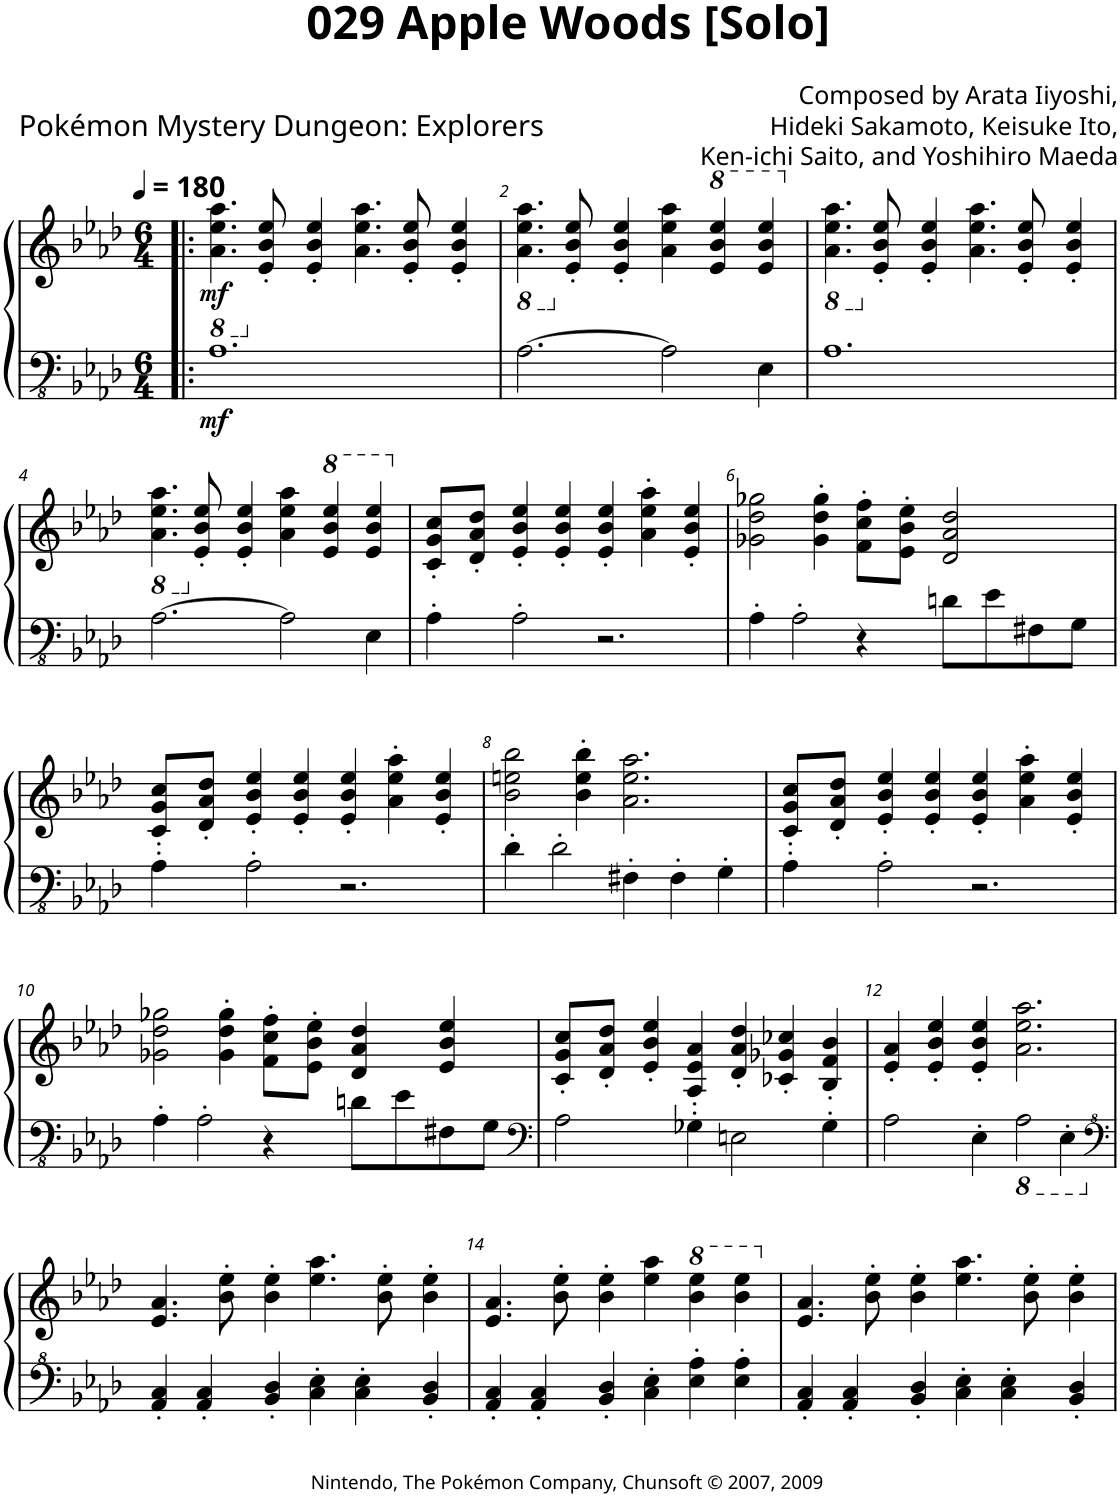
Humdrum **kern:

**kern	**dynam	**kern	**dynam
*part2	*part2	*part1	*part1
*staff2	*staff2	*staff1	*staff1
*I"Piano 2	*	*I"Piano, Right	*
*I'Pno	*	*I'Pno	*
*clefFv4	*	*clefG2	*
*k[b-e-a-d-]	*	*k[b-e-a-d-]	*
*M6/4	*	*M6/4	*
*MM180	*	*MM180	*
*	*	*8ba	*
=1!|:	=1!|:	=1!|:	=1!|:
!	!LO:DY:b	!	!LO:DY:b
1.AA-	mf	4.A-\ 4.e-\ 4.a-\	mf
*	*	*X8ba	*
.	.	8e-/'< 8b-/'< 8ee-/'<	.
.	.	4e-/'< 4b-/'< 4ee-/'<	.
.	.	4.a-\ 4.ee-\ 4.aa-\	.
.	.	8e-/'< 8b-/'< 8ee-/'<	.
.	.	4e-/'< 4b-/'< 4ee-/'<	.
=2	=2	=2	=2
*	*	*8ba	*
[2.AA-\	.	4.A-\ 4.e-\ 4.a-\	.
*	*	*X8ba	*
.	.	8e-/' 8b-/' 8ee-/'	.
.	.	4e-/' 4b-/' 4ee-/'	.
2AA-\]	.	4a-\ 4ee-\ 4aa-\	.
*	*	*8va	*
.	.	4ee-/ 4bb-/ 4eee-/	.
4EE-\	.	4ee-/ 4bb-/ 4eee-/	.
=3	=3	=3	=3
*	*	*X8va	*
*	*	*8ba	*
1.AA-	.	4.A-\ 4.e-\ 4.a-\	.
*	*	*X8ba	*
.	.	8e-/' 8b-/' 8ee-/'	.
.	.	4e-/' 4b-/' 4ee-/'	.
.	.	4.a-\ 4.ee-\ 4.aa-\	.
.	.	8e-/' 8b-/' 8ee-/'	.
.	.	4e-/' 4b-/' 4ee-/'	.
!!LO:LB:g=z
=4	=4	=4	=4
*	*	*8ba	*
[2.AA-\	.	4.A-\ 4.e-\ 4.a-\	.
*	*	*X8ba	*
.	.	8e-/' 8b-/' 8ee-/'	.
.	.	4e-/' 4b-/' 4ee-/'	.
2AA-\]	.	4a-\ 4ee-\ 4aa-\	.
*	*	*8va	*
.	.	4ee-/ 4bb-/ 4eee-/	.
4EE-\	.	4ee-/ 4bb-/ 4eee-/	.
=5	=5	=5	=5
*	*	*X8va	*
4AA-'\	.	8c/' 8g/' 8cc/'L	.
.	.	8d-/' 8a-/' 8dd-/'J	.
2AA-'\	.	4e-/' 4b-/' 4ee-/'	.
.	.	4e-/' 4b-/' 4ee-/'	.
2.r	.	4e-/' 4b-/' 4ee-/'	.
.	.	4a-\' 4ee-\' 4aa-\'	.
.	.	4e-/' 4b-/' 4ee-/'	.
=6	=6	=6	=6
4AA-'\	.	2g-X\ 2dd-\ 2gg-X\	.
2AA-'\	.	.	.
.	.	4g-\' 4dd-\' 4gg-\'	.
4r	.	8f\' 8cc\' 8ff\'L	.
.	.	8e-\' 8b-\' 8ee-\'J	.
8Dn\L	.	2d-/ 2a-/ 2dd-/	.
8E-\	.	.	.
8FF#X\	.	.	.
8GG\J	.	.	.
!!LO:LB:g=z
=7	=7	=7	=7
4AA-'\	.	8c/' 8g/' 8cc/'L	.
.	.	8d-/' 8a-/' 8dd-/'J	.
2AA-'\	.	4e-/' 4b-/' 4ee-/'	.
.	.	4e-/' 4b-/' 4ee-/'	.
2.r	.	4e-/' 4b-/' 4ee-/'	.
.	.	4a-\' 4ee-\' 4aa-\'	.
.	.	4e-/' 4b-/' 4ee-/'	.
=8	=8	=8	=8
4D-'\	.	2b-\ 2een\ 2bb-\	.
2D-'\	.	.	.
.	.	4b-\' 4ee\' 4bb-\'	.
4FF#X'\	.	2.a-\ 2.ee\ 2.aa-\	.
4FF#'\	.	.	.
4GG'\	.	.	.
=9	=9	=9	=9
4AA-'\	.	8c/' 8g/' 8cc/'L	.
.	.	8d-/' 8a-/' 8dd-/'J	.
2AA-'\	.	4e-/' 4b-/' 4ee-/'	.
.	.	4e-/' 4b-/' 4ee-/'	.
2.r	.	4e-/' 4b-/' 4ee-/'	.
.	.	4a-\' 4ee-\' 4aa-\'	.
.	.	4e-/' 4b-/' 4ee-/'	.
!!LO:LB:g=z
=10	=10	=10	=10
4AA-'\	.	2g-X\ 2dd-\ 2gg-X\	.
2AA-'\	.	.	.
.	.	4g-\' 4dd-\' 4gg-\'	.
4r	.	8f\' 8cc\' 8ff\'L	.
.	.	8e-\' 8b-\' 8ee-\'J	.
8Dn\L	.	4d-/ 4a-/ 4dd-/	.
8E-\	.	.	.
8FF#X\	.	4e-/ 4b-/ 4ee-/	.
8GG\J	.	.	.
=11	=11	=11	=11
*clefF4	*	*	*
2A-\	.	8c/' 8g/' 8cc/'L	.
.	.	8d-/' 8a-/' 8dd-/'J	.
.	.	4e-/' 4b-/' 4ee-/'	.
4G-X'\	.	4A-/' 4e-/' 4a-/'	.
2En\	.	4d-/' 4a-/' 4dd-/'	.
.	.	4c-X/' 4g-X/' 4cc-X/'	.
4G-'\	.	4B-/' 4f/' 4b-/'	.
=12	=12	=12	=12
2A-\	.	4e-/' 4a-/'	.
.	.	4e-/' 4b-/' 4ee-/'	.
4E-'\	.	4e-/' 4b-/' 4ee-/'	.
*8ba	*	*	*
2AA-\	.	2.a-\ 2.ee-\ 2.aa-\	.
4EE-'\	.	.	.
!!LO:LB:g=z
=13	=13	=13	=13
*clefF^4	*	*	*
*X8ba	*	*	*
4A-/' 4c/'	.	4.e-/ 4.a-/	.
4A-/' 4c/'	.	.	.
.	.	8b-\' 8ee-\'	.
4B-/' 4d-/'	.	4b-\' 4ee-\'	.
4c\' 4e-\'	.	4.ee-\ 4.aa-\	.
4c\' 4e-\'	.	.	.
.	.	8b-\' 8ee-\'	.
4B-/' 4d-/'	.	4b-\' 4ee-\'	.
=14	=14	=14	=14
4A-/' 4c/'	.	4.e-/ 4.a-/	.
4A-/' 4c/'	.	.	.
.	.	8b-\' 8ee-\'	.
4B-/' 4d-/'	.	4b-\' 4ee-\'	.
4c\' 4e-\'	.	4ee-\ 4aa-\	.
*	*	*8va	*
4e-\' 4a-\'	.	4bb-\ 4eee-\	.
4e-\' 4a-\'	.	4bb-\ 4eee-\	.
=15	=15	=15	=15
*	*	*X8va	*
4A-/' 4c/'	.	4.e-/ 4.a-/	.
4A-/' 4c/'	.	.	.
.	.	8b-\' 8ee-\'	.
4B-/' 4d-/'	.	4b-\' 4ee-\'	.
4c\' 4e-\'	.	4.ee-\ 4.aa-\	.
4c\' 4e-\'	.	.	.
.	.	8b-\' 8ee-\'	.
4B-/' 4d-/'	.	4b-\' 4ee-\'	.
=	=	=	=
*-	*-	*-	*-
